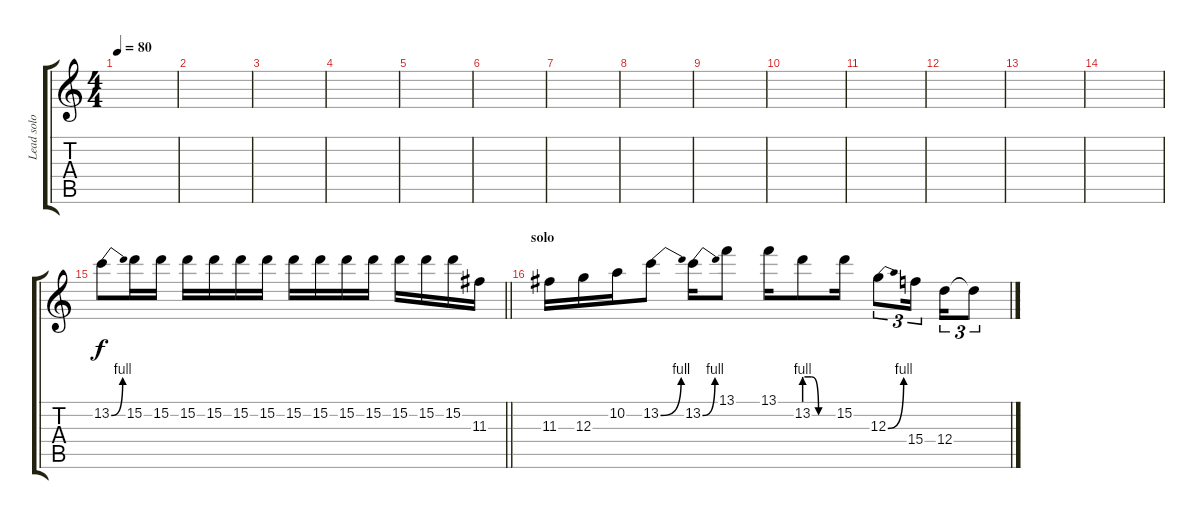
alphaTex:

\track ("Lead solo guitar" "Lead solo ") {instrument overdrivenguitar}
\staff {score tabs}
\tuning (E4 B3 G3 D3 A2 E2) {hide}
\ts (4 4)
\tempo 80
\clef g2
\ks c
|
|
|
|
|
|
|
|
|
|
|
|
|
|
\barLineRight lightlight
13.2{be (bend 0 0 60 4)}.8 15.2.16 15.2.16 15.2.16 15.2.16 15.2.16 15.2.16 15.2.16 15.2.16 15.2.16 15.2.16 15.2.16 15.2.16 15.2.16 11.3.16{instrument overdrivenguitar} |
\section ("" "solo")
11.3.16{instrument overdrivenguitar} 12.3.16 10.2.16 13.2{be (bend 0 0 60 4)}.8 13.2{be (bend 0 0 60 4)}.16 13.1.8 13.1.16 13.2{be (custom 0 4 15 4 30 0 60 0)}.8 15.2.16 12.3{be (bend 0 0 60 4)}.8{tu (3 2)} 15.4.16{tu (3 2) beam splitsecondary} 12.4.16{tu (3 2)} 12.4{t}.8{tu (3 2)}
